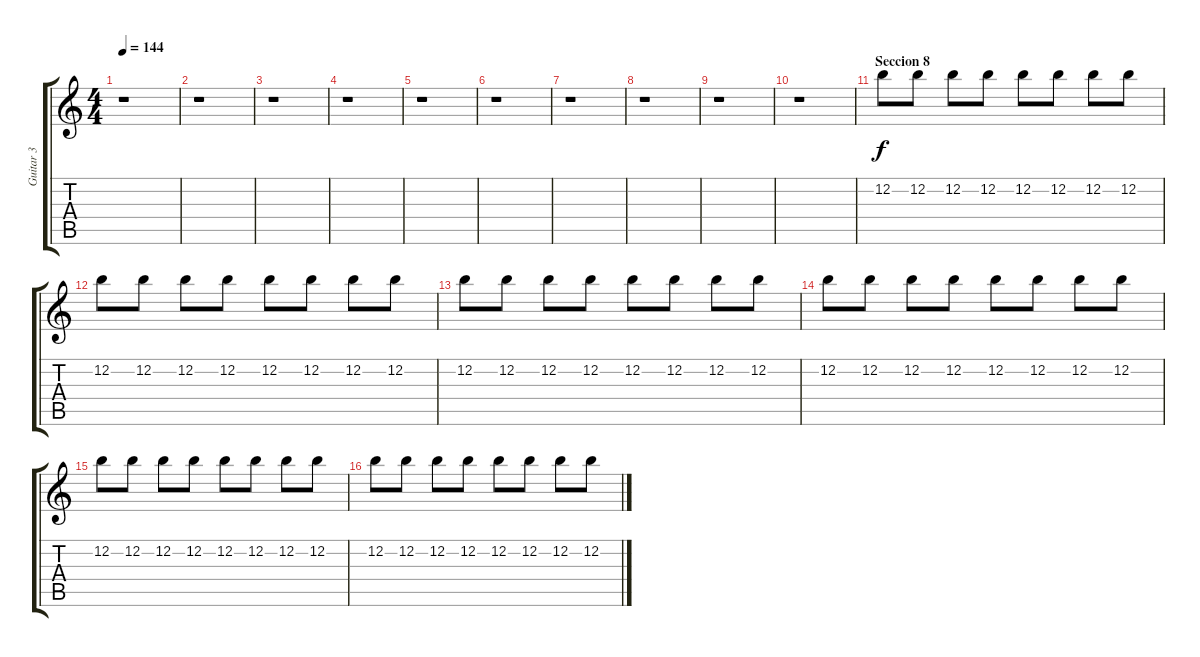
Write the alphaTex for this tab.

\track ("Guitar 3" "Guitar 3") {instrument distortionguitar}
\staff {score tabs}
\tuning (E4 B3 G3 D3 A2 E2) {hide}
\ts (4 4)
\tempo 144
\clef g2
\ks c
r.1{dy f} |
r.1 |
r.1 |
r.1 |
r.1 |
r.1 |
r.1 |
r.1 |
r.1 |
r.1 |
\section ("" "Seccion 8")
12.2.8 12.2.8 12.2.8 12.2.8 12.2.8 12.2.8 12.2.8 12.2.8 |
12.2.8 12.2.8 12.2.8 12.2.8 12.2.8 12.2.8 12.2.8 12.2.8 |
12.2.8 12.2.8 12.2.8 12.2.8 12.2.8 12.2.8 12.2.8 12.2.8 |
12.2.8 12.2.8 12.2.8 12.2.8 12.2.8 12.2.8 12.2.8 12.2.8 |
12.2.8 12.2.8 12.2.8 12.2.8 12.2.8 12.2.8 12.2.8 12.2.8 |
12.2.8 12.2.8 12.2.8 12.2.8 12.2.8 12.2.8 12.2.8 12.2.8
